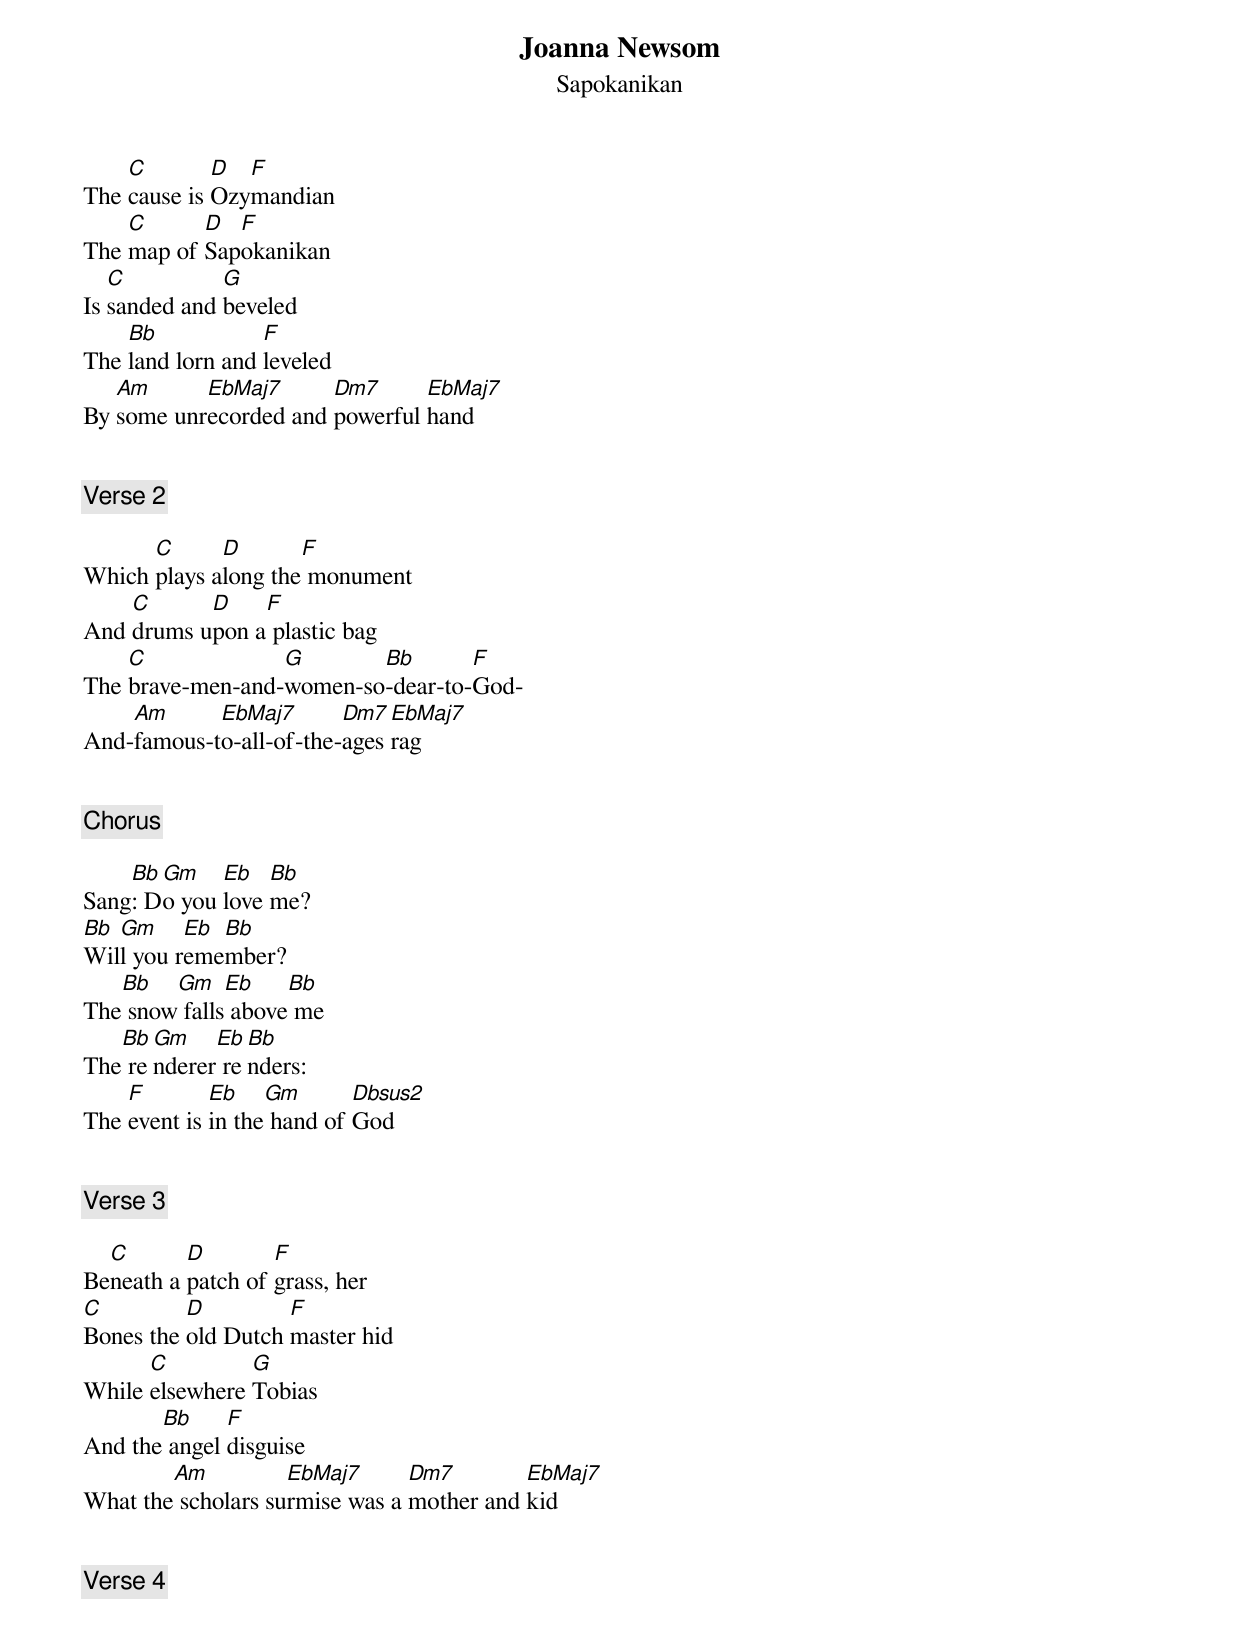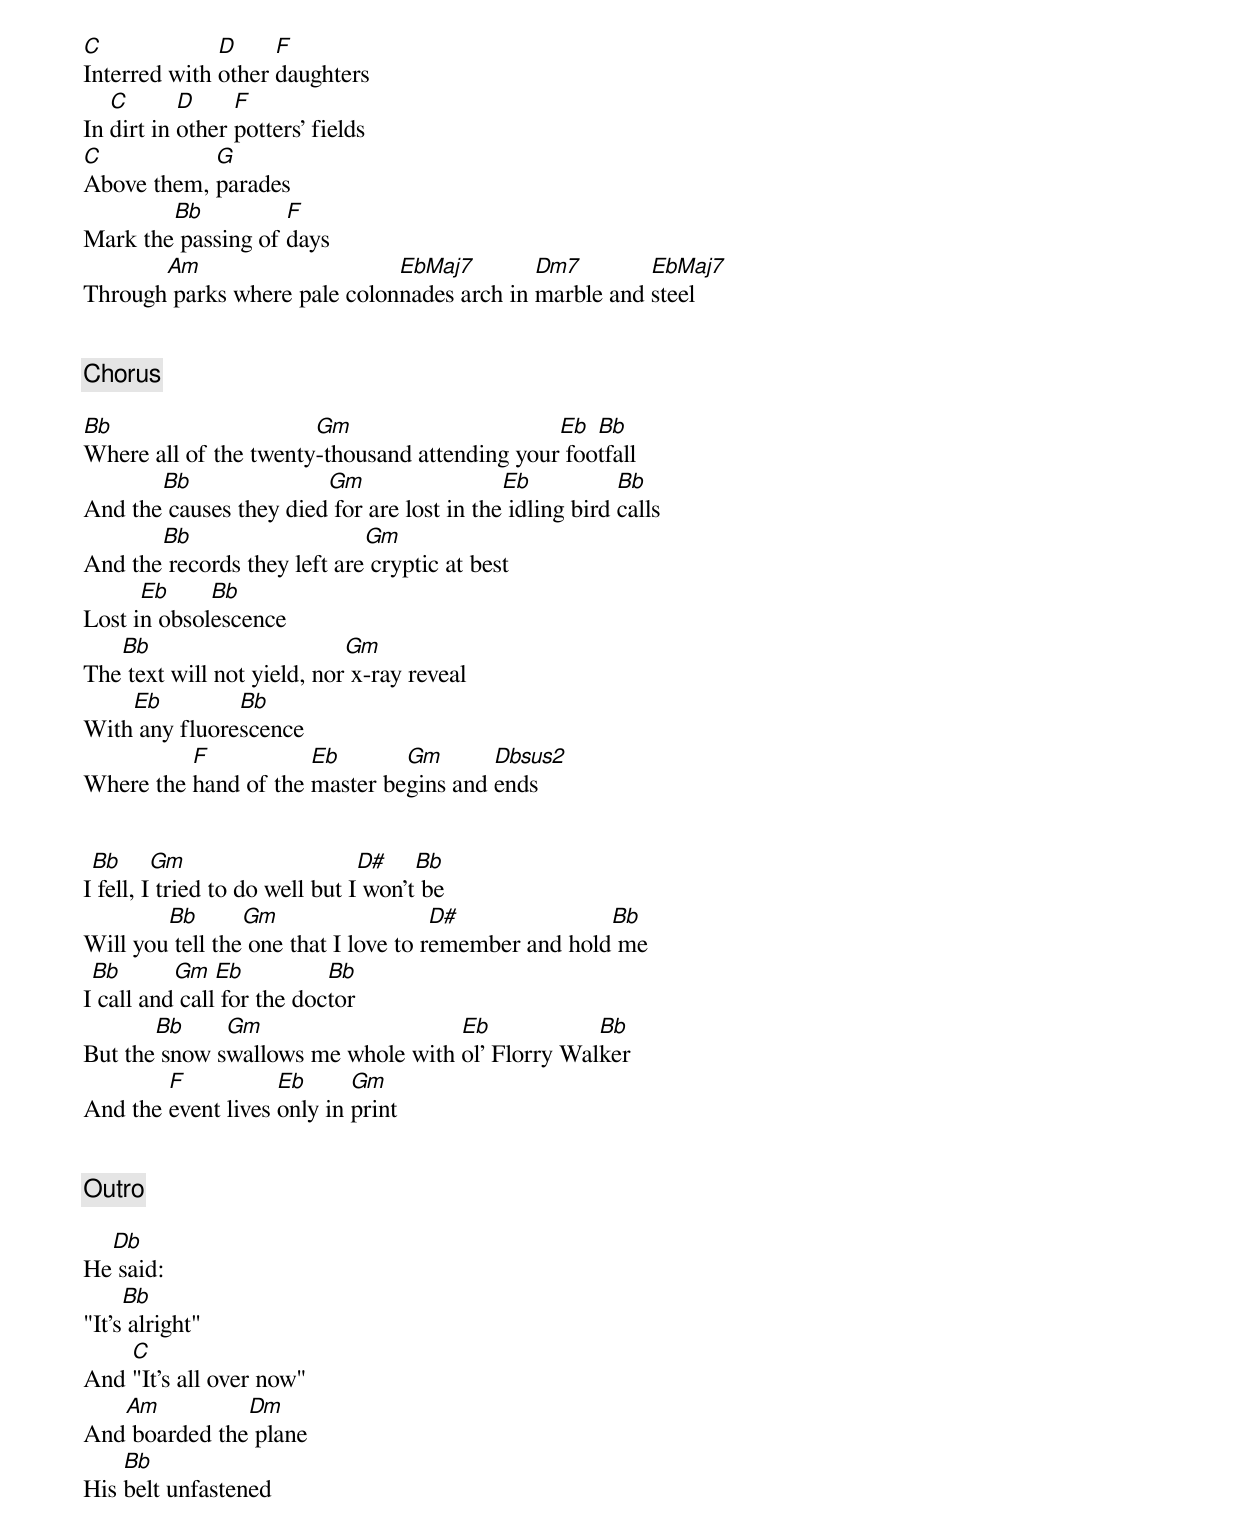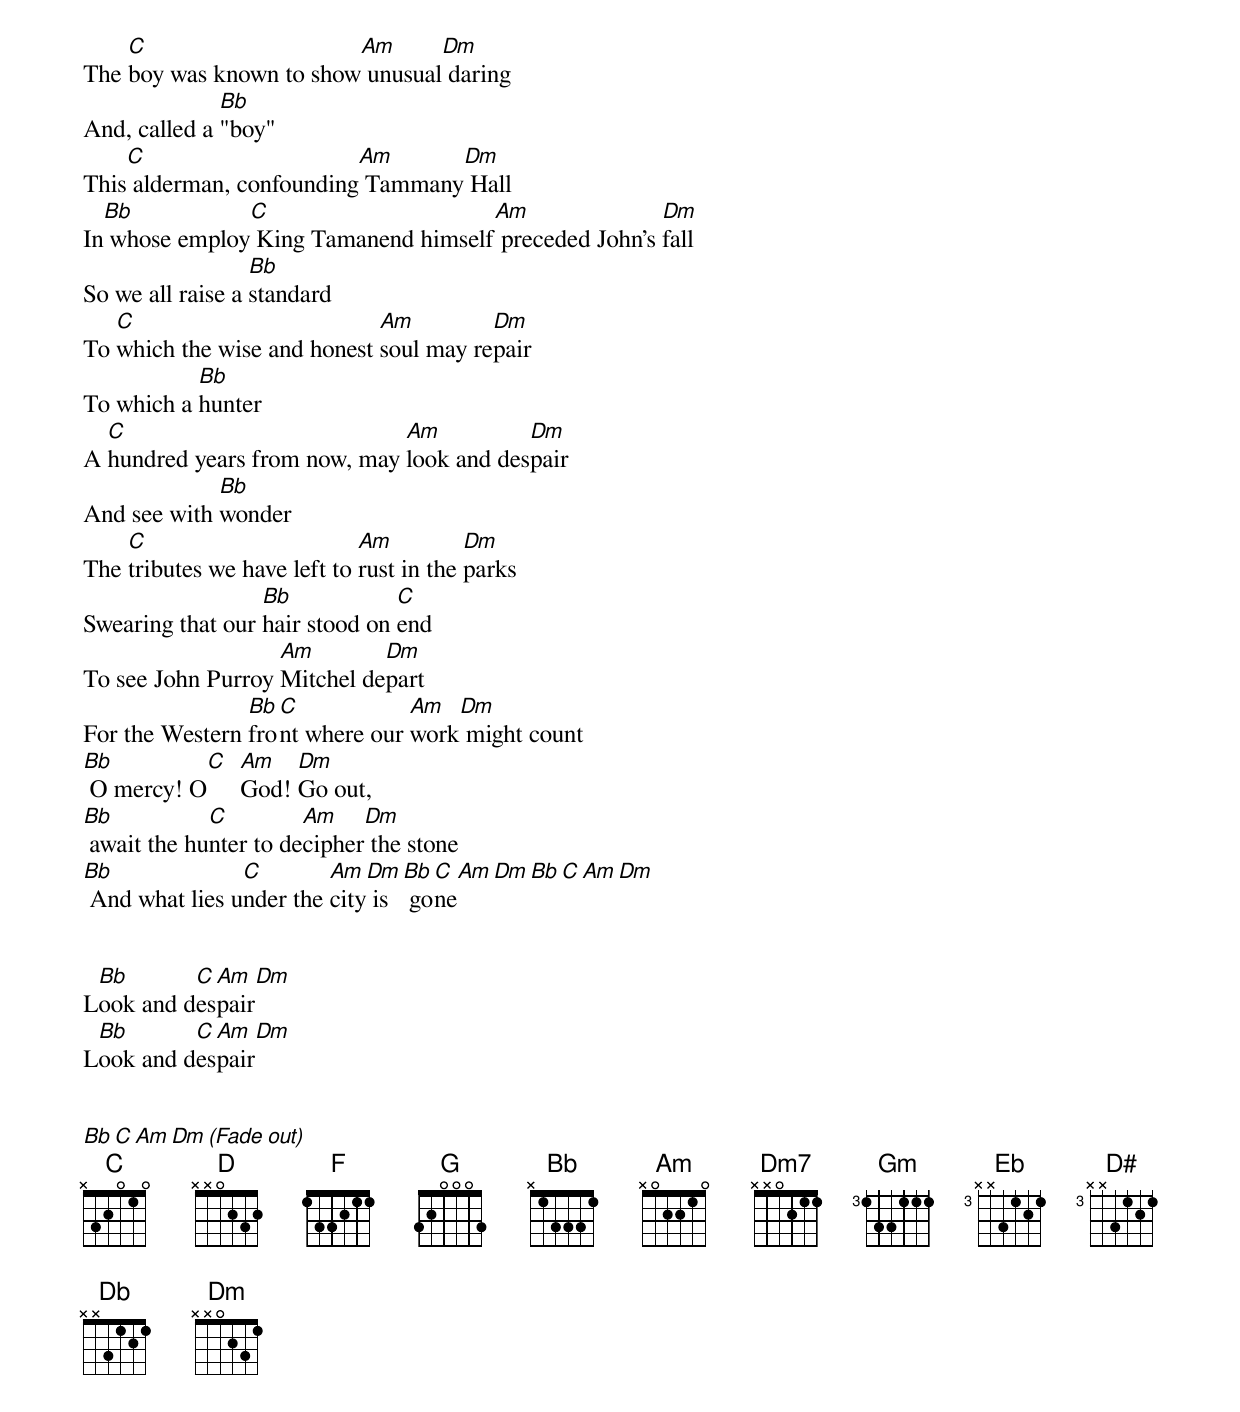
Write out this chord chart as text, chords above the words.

Joanna Newsom
Sapokanikan

    C        D  F
The cause is Ozymandian
    C      D  F
The map of Sapokanikan
   C          G
Is sanded and beveled
    Bb            F
The land lorn and leveled
   Am      EbMaj7      Dm7      EbMaj7
By some unrecorded and powerful hand


[Verse 2]

      C      D       F
Which plays along the monument
    C      D    F
And drums upon a plastic bag
    C             G       Bb       F
The brave-men-and-women-so-dear-to-God-
    Am      EbMaj7       Dm7  EbMaj7
And-famous-to-all-of-the-ages rag


[Chorus]

    Bb Gm    Eb   Bb
Sang: Do you love me?
Bb Gm     Eb Bb
Will you remember?
   Bb   Gm    Eb    Bb
The snow falls above me
   Bb Gm    Eb Bb
The renderer renders:
    F        Eb    Gm       Dbsus2
The event is in the hand of God


[Verse 3]

  C       D        F
Beneath a patch of grass, her
C         D         F
Bones the old Dutch master hid
      C         G
While elsewhere Tobias
       Bb     F
And the angel disguise
        Am          EbMaj7      Dm7        EbMaj7
What the scholars surmise was a mother and kid


[Verse 4]

C             D     F
Interred with other daughters
   C       D     F
In dirt in other potters' fields
C           G
Above them, parades
        Bb          F
Mark the passing of days
       Am                     EbMaj7        Dm7        EbMaj7
Through parks where pale colonnades arch in marble and steel


[Chorus]

Bb                     Gm                      Eb  Bb
Where all of the twenty-thousand attending your footfall
       Bb               Gm                  Eb           Bb
And the causes they died for are lost in the idling bird calls
       Bb                    Gm
And the records they left are cryptic at best
      Eb     Bb
Lost in obsolescence
   Bb                       Gm
The text will not yield, nor x-ray reveal
    Eb         Bb
With any fluorescence
          F           Eb       Gm       Dbsus2
Where the hand of the master begins and ends


 Bb      Gm                     D#    Bb
I fell, I tried to do well but I won't be
        Bb       Gm                   D#              Bb
Will you tell the one that I love to remember and hold me
 Bb       Gm   Eb          Bb
I call and call for the doctor
       Bb     Gm                    Eb            Bb
But the snow swallows me whole with ol' Florry Walker
        F           Eb      Gm
And the event lives only in print


[Outro]

  Db
He said:
     Bb
"It's alright"
    C
And "It's all over now"
   Am          Dm
And boarded the plane
    Bb
His belt unfastened
    C                    Am      Dm
The boy was known to show unusual daring
              Bb
And, called a "boy"
    C                     Am      Dm
This alderman, confounding Tammany Hall
  Bb           C                     Am               Dm
In whose employ King Tamanend himself preceded John’s fall
                  Bb
So we all raise a standard
   C                         Am         Dm
To which the wise and honest soul may repair
           Bb
To which a hunter
  C                           Am          Dm
A hundred years from now, may look and despair
             Bb
And see with wonder
    C                        Am          Dm
The tributes we have left to rust in the parks
                  Bb            C
Swearing that our hair stood on end
                   Am        Dm
To see John Purroy Mitchel depart
                Bb C            Am  Dm
For the Western front where our work might count
Bb         C Am   Dm
 O mercy! O  God! Go out,
Bb           C         Am    Dm
 await the hunter to decipher the stone
Bb              C        Am  Dm Bb C Am Dm Bb C Am Dm
 And what lies under the city is gone


 Bb       C Am   Dm
Look and despair
 Bb       C Am   Dm
Look and despair


Bb C Am Dm (Fade out)
